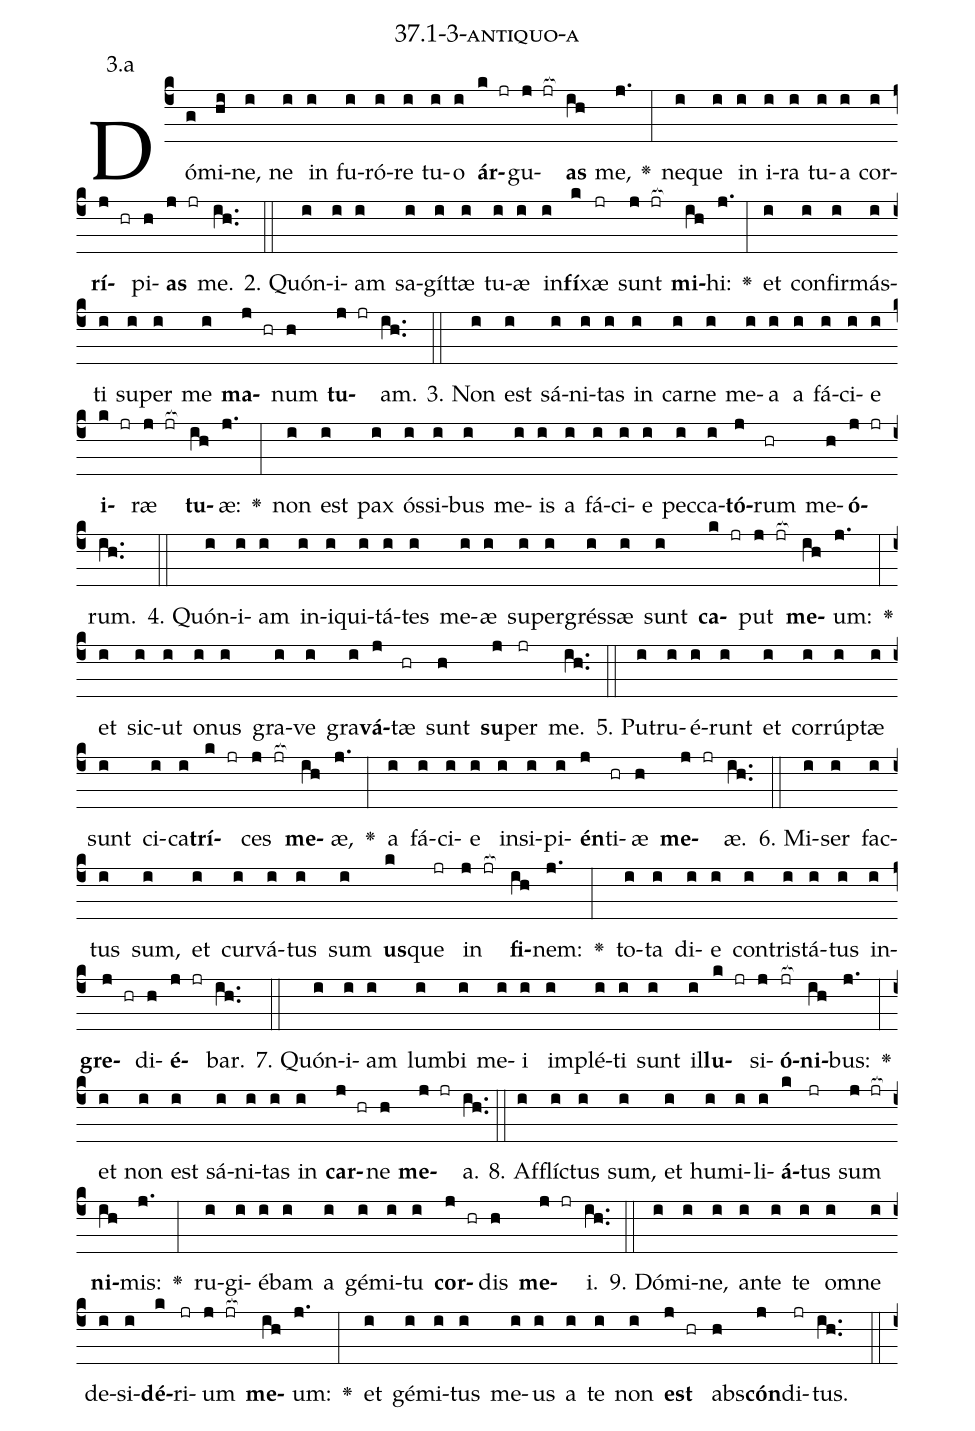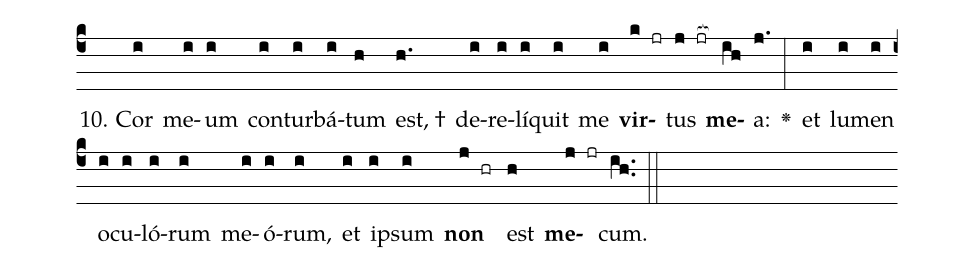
name: 37.1-3-antiquo-a;
annotation: 3.a;
%%
(c4)Dó(g)mi(hi)ne,(i) ne(i) in(i) fu(i)ró(i)re(i) tu(i)o(i) <b>ár</b>(k jr)gu(j jr[ocb:1{])<b>as</b>(ih[ocb:0}]) me,(j.) <v>\greheightstar</v>(:) ne(i)que(i) in(i) i(i)ra(i) tu(i)a(i) cor(i)<b>rí</b>(j hr)pi(h)<b>as</b>(j jr) me.(ih..) (::)
2. Quón(i)i(i)am(i) sa(i)gít(i)tæ(i) tu(i)æ(i) in(i)<b>fí</b>(k)xæ(jr) sunt(j jr[ocb:1{]) <b>mi</b>(ih[ocb:0}])hi:(j.) <v>\greheightstar</v>(:) et(i) con(i)fir(i)más(i)ti(i) su(i)per(i) me(i) <b>ma</b>(j hr)num(h) <b>tu</b>(j jr)am.(ih..) (::)
3. Non(i) est(i) sá(i)ni(i)tas(i) in(i) car(i)ne(i) me(i)a(i) a(i) fá(i)ci(i)e(i) <b>i</b>(k jr)ræ(j jr[ocb:1{]) <b>tu</b>(ih[ocb:0}])æ:(j.) <v>\greheightstar</v>(:) non(i) est(i) pax(i) ós(i)si(i)bus(i) me(i)is(i) a(i) fá(i)ci(i)e(i) pec(i)ca(i)<b>tó</b>(j)rum(hr) me(h)<b>ó</b>(j jr)rum.(ih..) (::)
4. Quón(i)i(i)am(i) in(i)i(i)qui(i)tá(i)tes(i) me(i)æ(i) su(i)per(i)grés(i)sæ(i) sunt(i) <b>ca</b>(k jr)put(j jr[ocb:1{]) <b>me</b>(ih[ocb:0}])um:(j.) <v>\greheightstar</v>(:) et(i) sic(i)ut(i) o(i)nus(i) gra(i)ve(i) gra(i)<b>vá</b>(j)tæ(hr) sunt(h) <b>su</b>(j)per(jr) me.(ih..) (::)
5. Pu(i)tru(i)é(i)runt(i) et(i) cor(i)rúp(i)tæ(i) sunt(i) ci(i)ca(i)<b>trí</b>(k jr)ces(j jr[ocb:1{]) <b>me</b>(ih[ocb:0}])æ,(j.) <v>\greheightstar</v>(:) a(i) fá(i)ci(i)e(i) in(i)si(i)pi(i)<b>én</b>(j)ti(hr)æ(h) <b>me</b>(j jr)æ.(ih..) (::)
6. Mi(i)ser(i) fac(i)tus(i) sum,(i) et(i) cur(i)vá(i)tus(i) sum(i) <b>us</b>(k)que(jr) in(j jr[ocb:1{]) <b>fi</b>(ih[ocb:0}])nem:(j.) <v>\greheightstar</v>(:) to(i)ta(i) di(i)e(i) con(i)tris(i)tá(i)tus(i) in(i)<b>gre</b>(j hr)di(h)<b>é</b>(j jr)bar.(ih..) (::)
7. Quón(i)i(i)am(i) lum(i)bi(i) me(i)i(i) im(i)plé(i)ti(i) sunt(i) il(i)<b>lu</b>(k jr)si(j)<b>ó</b>(jr[ocb:1{])<b>ni</b>(ih[ocb:0}])bus:(j.) <v>\greheightstar</v>(:) et(i) non(i) est(i) sá(i)ni(i)tas(i) in(i) <b>car</b>(j hr)ne(h) <b>me</b>(j jr)a.(ih..) (::)
8. Af(i)flíc(i)tus(i) sum,(i) et(i) hu(i)mi(i)li(i)<b>á</b>(k)tus(jr) sum(j jr[ocb:1{]) <b>ni</b>(ih[ocb:0}])mis:(j.) <v>\greheightstar</v>(:) ru(i)gi(i)é(i)bam(i) a(i) gé(i)mi(i)tu(i) <b>cor</b>(j hr)dis(h) <b>me</b>(j jr)i.(ih..) (::)
9. Dó(i)mi(i)ne,(i) an(i)te(i) te(i) om(i)ne(i) de(i)si(i)<b>dé</b>(k)ri(jr)um(j jr[ocb:1{]) <b>me</b>(ih[ocb:0}])um:(j.) <v>\greheightstar</v>(:) et(i) gé(i)mi(i)tus(i) me(i)us(i) a(i) te(i) non(i) <b>est</b>(j hr) abs(h)<b>cón</b>(j)di(jr)tus.(ih..) (::)
10. Cor(i) me(i)um(i) con(i)tur(i)bá(i)tum(h) est, †(h.) de(i)re(i)lí(i)quit(i) me(i) <b>vir</b>(k jr)tus(j jr[ocb:1{]) <b>me</b>(ih[ocb:0}])a:(j.) <v>\greheightstar</v>(:) et(i) lu(i)men(i) o(i)cu(i)ló(i)rum(i) me(i)ó(i)rum,(i) et(i) ip(i)sum(i) <b>non</b>(j hr) est(h) <b>me</b>(j jr)cum.(ih..) (::)
